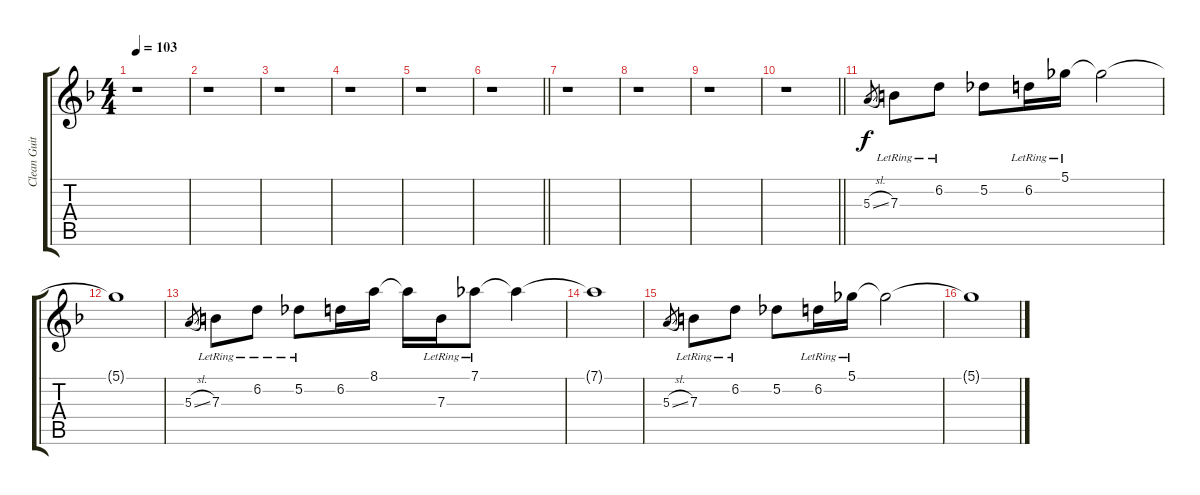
\track ("Clean Guitar" "Clean Guit") {instrument electricguitarclean}
\staff {score tabs}
\tuning (Db4 Ab3 E3 B2 Gb2 B1) {hide}
\ts (4 4)
\tempo 103
\clef g2
\ks f
r.1{dy mf} |
r.1 |
r.1 |
r.1 |
r.1 |
\barLineRight lightlight
r.1 |
r.1 |
r.1 |
r.1 |
\barLineRight lightlight
r.1 |
5.3{sl}.8{gr dy f} 7.3{lr}.8 6.2{lr}.8 5.2.8 6.2{lr}.16 5.1{lr}.16 5.1{t}.2 |
5.1{t}.1 |
5.3{sl}.8{gr} 7.3{lr}.8 6.2{lr}.8 5.2{lr}.8 6.2.16 8.1.16 8.1{t}.16 7.3{lr}.16 7.1{lr}.8 7.1{t}.4 |
7.1{t}.1 |
5.3{sl}.8{gr} 7.3{lr}.8 6.2{lr}.8 5.2.8 6.2{lr}.16 5.1{lr}.16 5.1{t}.2 |
5.1{t}.1
